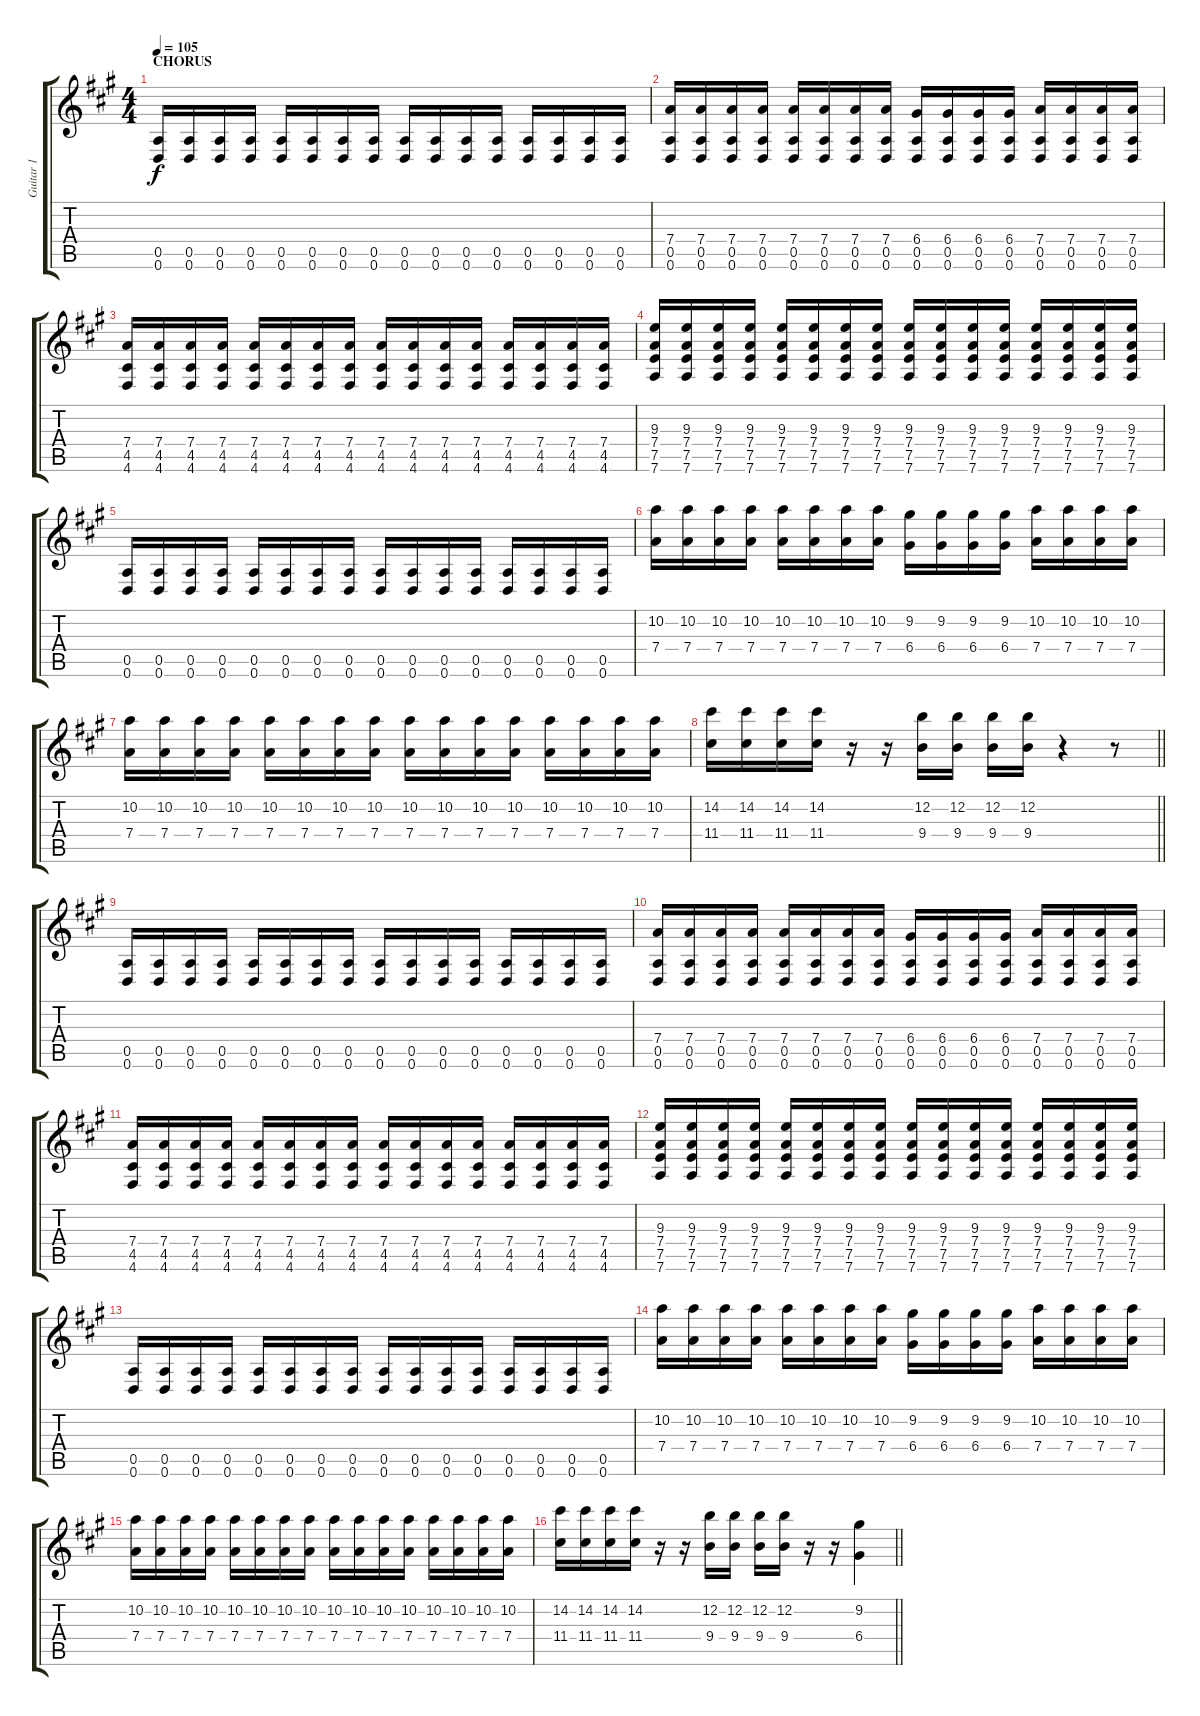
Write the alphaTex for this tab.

\track ("Guitar 1" "Guitar 1") {instrument electricguitarjazz}
\staff {score tabs}
\tuning (E4 B3 G3 D3 A2 D2) {hide}
\ts (4 4)
\section ("" "CHORUS")
\tempo 105
\clef g2
\ks f#minor
(0.5 0.6).16{dy f instrument distortionguitar} (0.5 0.6).16 (0.5 0.6).16 (0.5 0.6).16 (0.5 0.6).16 (0.5 0.6).16 (0.5 0.6).16 (0.5 0.6).16 (0.5 0.6).16 (0.5 0.6).16 (0.5 0.6).16 (0.5 0.6).16 (0.5 0.6).16 (0.5 0.6).16 (0.5 0.6).16 (0.5 0.6).16 |
(7.4 0.5 0.6).16 (7.4 0.5 0.6).16 (7.4 0.5 0.6).16 (7.4 0.5 0.6).16 (7.4 0.5 0.6).16 (7.4 0.5 0.6).16 (7.4 0.5 0.6).16 (7.4 0.5 0.6).16 (6.4 0.5 0.6).16 (6.4 0.5 0.6).16 (6.4 0.5 0.6).16 (6.4 0.5 0.6).16 (7.4 0.5 0.6).16 (7.4 0.5 0.6).16 (7.4 0.5 0.6).16 (7.4 0.5 0.6).16 |
(7.4 4.5 4.6).16 (7.4 4.5 4.6).16 (7.4 4.5 4.6).16 (7.4 4.5 4.6).16 (7.4 4.5 4.6).16 (7.4 4.5 4.6).16 (7.4 4.5 4.6).16 (7.4 4.5 4.6).16 (7.4 4.5 4.6).16 (7.4 4.5 4.6).16 (7.4 4.5 4.6).16 (7.4 4.5 4.6).16 (7.4 4.5 4.6).16 (7.4 4.5 4.6).16 (7.4 4.5 4.6).16 (7.4 4.5 4.6).16 |
(9.3 7.4 7.5 7.6).16 (9.3 7.4 7.5 7.6).16 (9.3 7.4 7.5 7.6).16 (9.3 7.4 7.5 7.6).16 (9.3 7.4 7.5 7.6).16 (9.3 7.4 7.5 7.6).16 (9.3 7.4 7.5 7.6).16 (9.3 7.4 7.5 7.6).16 (9.3 7.4 7.5 7.6).16 (9.3 7.4 7.5 7.6).16 (9.3 7.4 7.5 7.6).16 (9.3 7.4 7.5 7.6).16 (9.3 7.4 7.5 7.6).16 (9.3 7.4 7.5 7.6).16 (9.3 7.4 7.5 7.6).16 (9.3 7.4 7.5 7.6).16 |
(0.5 0.6).16 (0.5 0.6).16 (0.5 0.6).16 (0.5 0.6).16 (0.5 0.6).16 (0.5 0.6).16 (0.5 0.6).16 (0.5 0.6).16 (0.5 0.6).16 (0.5 0.6).16 (0.5 0.6).16 (0.5 0.6).16 (0.5 0.6).16 (0.5 0.6).16 (0.5 0.6).16 (0.5 0.6).16 |
(10.2 7.4).16 (10.2 7.4).16 (10.2 7.4).16 (10.2 7.4).16 (10.2 7.4).16 (10.2 7.4).16 (10.2 7.4).16 (10.2 7.4).16 (9.2 6.4).16 (9.2 6.4).16 (9.2 6.4).16 (9.2 6.4).16 (10.2 7.4).16 (10.2 7.4).16 (10.2 7.4).16 (10.2 7.4).16 |
(10.2 7.4).16 (10.2 7.4).16 (10.2 7.4).16 (10.2 7.4).16 (10.2 7.4).16 (10.2 7.4).16 (10.2 7.4).16 (10.2 7.4).16 (10.2 7.4).16 (10.2 7.4).16 (10.2 7.4).16 (10.2 7.4).16 (10.2 7.4).16 (10.2 7.4).16 (10.2 7.4).16 (10.2 7.4).16 |
\barLineRight lightlight
(14.2 11.4).16 (14.2 11.4).16 (14.2 11.4).16 (14.2 11.4).16 r.16 r.16 (12.2 9.4).16 (12.2 9.4).16 (12.2 9.4).16 (12.2 9.4).16 r.4 r.8 |
(0.5 0.6).16{instrument distortionguitar} (0.5 0.6).16 (0.5 0.6).16 (0.5 0.6).16 (0.5 0.6).16 (0.5 0.6).16 (0.5 0.6).16 (0.5 0.6).16 (0.5 0.6).16 (0.5 0.6).16 (0.5 0.6).16 (0.5 0.6).16 (0.5 0.6).16 (0.5 0.6).16 (0.5 0.6).16 (0.5 0.6).16 |
(7.4 0.5 0.6).16 (7.4 0.5 0.6).16 (7.4 0.5 0.6).16 (7.4 0.5 0.6).16 (7.4 0.5 0.6).16 (7.4 0.5 0.6).16 (7.4 0.5 0.6).16 (7.4 0.5 0.6).16 (6.4 0.5 0.6).16 (6.4 0.5 0.6).16 (6.4 0.5 0.6).16 (6.4 0.5 0.6).16 (7.4 0.5 0.6).16 (7.4 0.5 0.6).16 (7.4 0.5 0.6).16 (7.4 0.5 0.6).16 |
(7.4 4.5 4.6).16 (7.4 4.5 4.6).16 (7.4 4.5 4.6).16 (7.4 4.5 4.6).16 (7.4 4.5 4.6).16 (7.4 4.5 4.6).16 (7.4 4.5 4.6).16 (7.4 4.5 4.6).16 (7.4 4.5 4.6).16 (7.4 4.5 4.6).16 (7.4 4.5 4.6).16 (7.4 4.5 4.6).16 (7.4 4.5 4.6).16 (7.4 4.5 4.6).16 (7.4 4.5 4.6).16 (7.4 4.5 4.6).16 |
(9.3 7.4 7.5 7.6).16 (9.3 7.4 7.5 7.6).16 (9.3 7.4 7.5 7.6).16 (9.3 7.4 7.5 7.6).16 (9.3 7.4 7.5 7.6).16 (9.3 7.4 7.5 7.6).16 (9.3 7.4 7.5 7.6).16 (9.3 7.4 7.5 7.6).16 (9.3 7.4 7.5 7.6).16 (9.3 7.4 7.5 7.6).16 (9.3 7.4 7.5 7.6).16 (9.3 7.4 7.5 7.6).16 (9.3 7.4 7.5 7.6).16 (9.3 7.4 7.5 7.6).16 (9.3 7.4 7.5 7.6).16 (9.3 7.4 7.5 7.6).16 |
(0.5 0.6).16 (0.5 0.6).16 (0.5 0.6).16 (0.5 0.6).16 (0.5 0.6).16 (0.5 0.6).16 (0.5 0.6).16 (0.5 0.6).16 (0.5 0.6).16 (0.5 0.6).16 (0.5 0.6).16 (0.5 0.6).16 (0.5 0.6).16 (0.5 0.6).16 (0.5 0.6).16 (0.5 0.6).16 |
(10.2 7.4).16 (10.2 7.4).16 (10.2 7.4).16 (10.2 7.4).16 (10.2 7.4).16 (10.2 7.4).16 (10.2 7.4).16 (10.2 7.4).16 (9.2 6.4).16 (9.2 6.4).16 (9.2 6.4).16 (9.2 6.4).16 (10.2 7.4).16 (10.2 7.4).16 (10.2 7.4).16 (10.2 7.4).16 |
(10.2 7.4).16 (10.2 7.4).16 (10.2 7.4).16 (10.2 7.4).16 (10.2 7.4).16 (10.2 7.4).16 (10.2 7.4).16 (10.2 7.4).16 (10.2 7.4).16 (10.2 7.4).16 (10.2 7.4).16 (10.2 7.4).16 (10.2 7.4).16 (10.2 7.4).16 (10.2 7.4).16 (10.2 7.4).16 |
\barLineRight lightlight
(14.2 11.4).16 (14.2 11.4).16 (14.2 11.4).16 (14.2 11.4).16 r.16 r.16 (12.2 9.4).16 (12.2 9.4).16 (12.2 9.4).16 (12.2 9.4).16 r.16 r.16 (9.2 6.4).4
